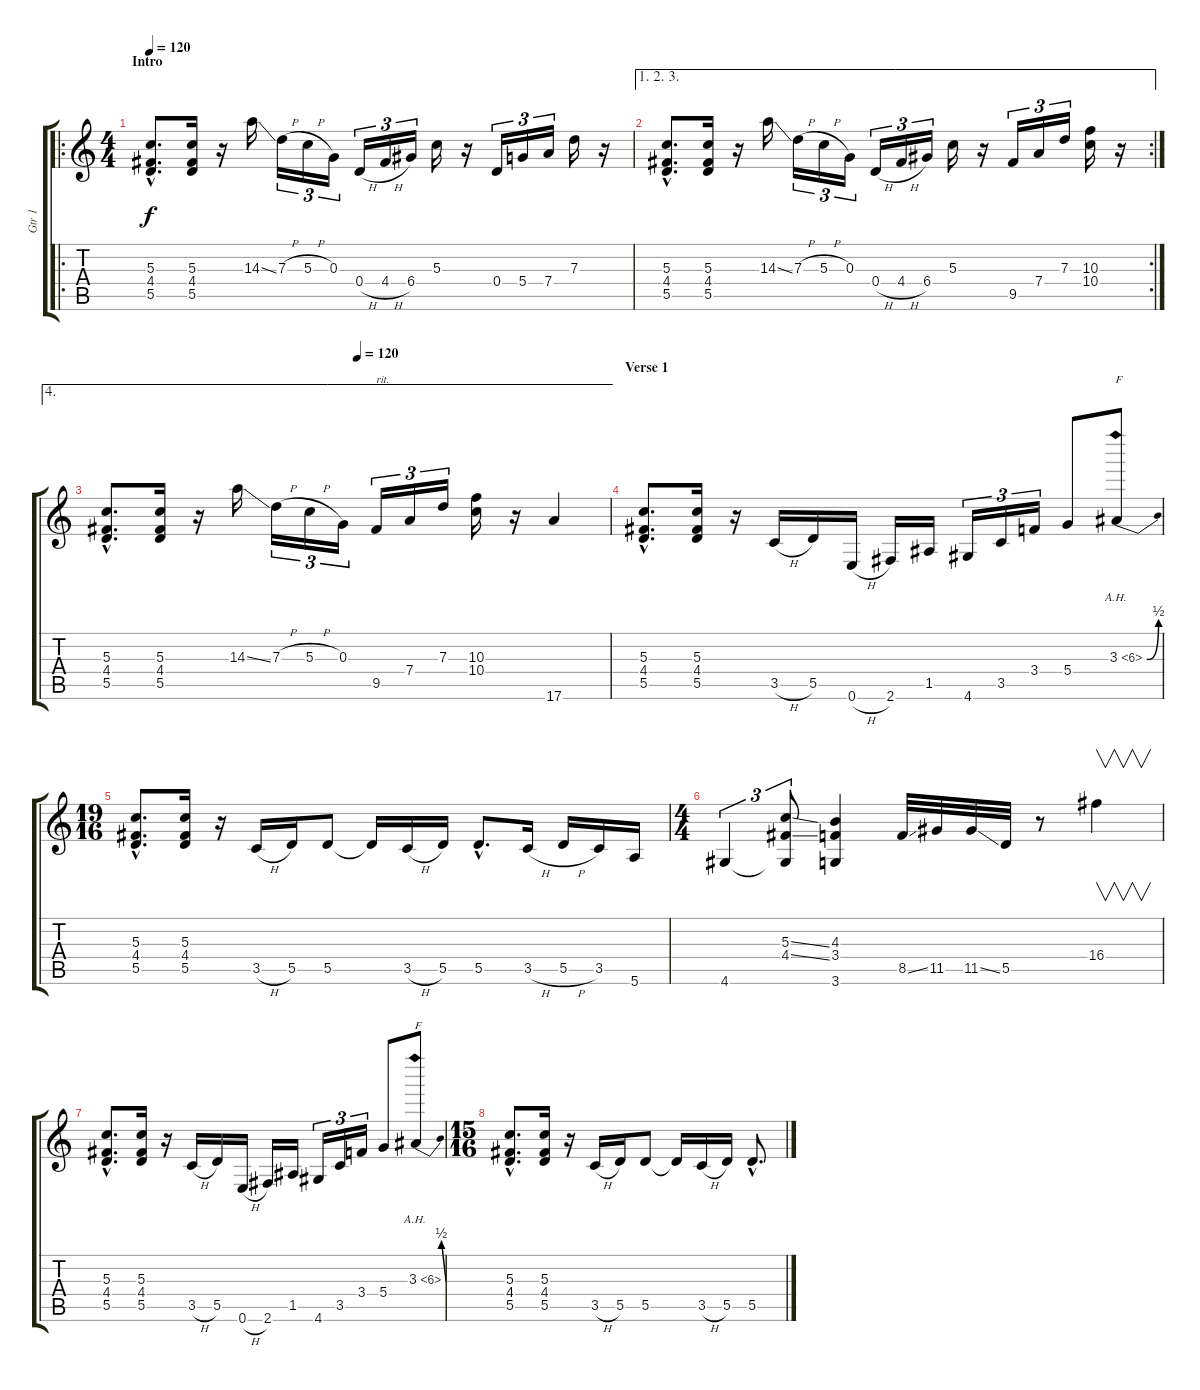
\track ("Gtr 1" "Gtr 1") {instrument distortionguitar}
\staff {score tabs}
\tuning (E4 B3 G3 D3 A2 E2) {hide}
\ro
\ts (4 4)
\section ("" "Intro")
\tempo 120
\tempo 124
\tempo 120
\clef g2
\ks c
(5.3{hac} 4.4{hac} 5.5{hac}).8{d dy f instrument distortionguitar} (5.3 4.4 5.5).16 r.16 14.3{ss}.16 7.3{h}.16{tu (3 2)} 5.3{h}.16{tu (3 2)} 0.3.16{tu (3 2)} 0.4{h}.16{tu (3 2)} 4.4{h}.16{tu (3 2)} 6.4.16{tu (3 2)} 5.3.16 r.16 0.4.16{tu (3 2)} 5.4.16{tu (3 2)} 7.4.16{tu (3 2)} 7.3.16 r.16 |
\ae (1 2 3)
\rc 2
(5.3{hac} 4.4{hac} 5.5{hac}).8{d} (5.3 4.4 5.5).16 r.16 14.3{ss}.16 7.3{h}.16{tu (3 2)} 5.3{h}.16{tu (3 2)} 0.3.16{tu (3 2)} 0.4{h}.16{tu (3 2)} 4.4{h}.16{tu (3 2)} 6.4.16{tu (3 2)} 5.3.16 r.16 9.5.16{tu (3 2)} 7.4.16{tu (3 2)} 7.3.16{tu (3 2)} (10.3 10.4).16 r.16 |
\ae 4
\tempo (120 0.5)
(5.3{hac} 4.4{hac} 5.5{hac}).8{d} (5.3 4.4 5.5).16 r.16 14.3{ss}.16 7.3{h}.16{tu (3 2)} 5.3{h}.16{tu (3 2)} 0.3.16{tu (3 2)} 9.5.16{tu (3 2) txt "rit."} 7.4.16{tu (3 2)} 7.3.16{tu (3 2)} (10.3 10.4).16 r.16 17.6.4 |
\section ("" "Verse 1")
(5.3{hac} 4.4{hac} 5.5{hac}).8{d} (5.3 4.4 5.5).16 r.16 3.5{h}.16 5.5.16 0.6{h}.16 2.6.16 1.5.16 4.6.16{tu (3 2)} 3.5.16{tu (3 2)} 3.4.16{tu (3 2)} 5.4.8 3.3{be (bend 0 0 60 2) ah 3}.8{txt "F"} |
\ts (19 16)
(5.3{hac} 4.4{hac} 5.5{hac}).8{d} (5.3 4.4 5.5).16 r.16 3.5{h}.16 5.5.16 5.5.8 5.5{t}.16 3.5{h}.16 5.5.16 5.5{hac}.8{d} 3.5{h}.16 5.5{h}.16 3.5.16 5.6.16 |
\ts (4 4)
4.6.4{tu (3 2)} (5.3{ss} 4.4{ss} 4.6{t}).8{tu (3 2)} (4.3 3.4 3.6).4 8.5{ss}.32 11.5.32 11.5{ss}.32 5.5.32 r.8 16.4.4{v} |
(5.3{hac} 4.4{hac} 5.5{hac}).8{d} (5.3 4.4 5.5).16 r.16 3.5{h}.16 5.5.16 0.6{h}.16 2.6.16 1.5.16 4.6.16{tu (3 2)} 3.5.16{tu (3 2)} 3.4.16{tu (3 2)} 5.4.8 3.3{be (bend 0 0 60 2) ah 3}.8{txt "F"} |
\ts (15 16)
(5.3{hac} 4.4{hac} 5.5{hac}).8{d} (5.3 4.4 5.5).16 r.16 3.5{h}.16 5.5.16 5.5.8 5.5{t}.16 3.5{h}.16 5.5.16 5.5{hac}.8{d}
